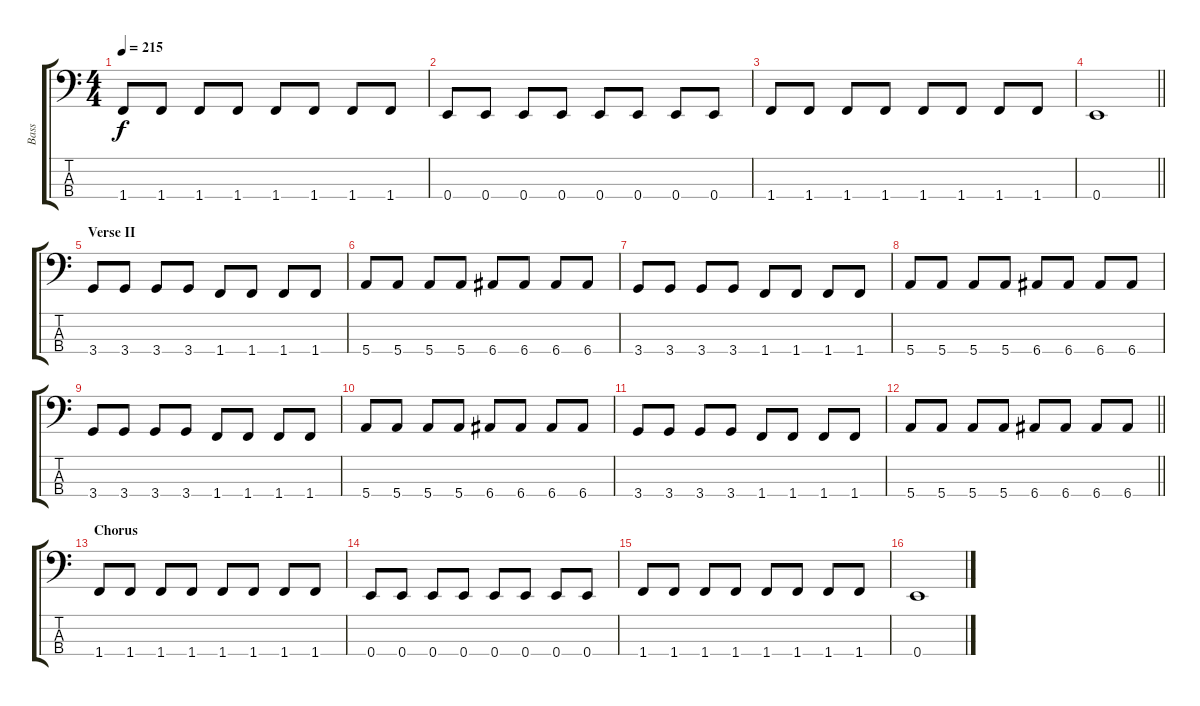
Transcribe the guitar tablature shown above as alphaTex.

\track ("Bass" "Bass") {instrument electricbasspick}
\staff {score tabs}
\tuning (G2 D2 A1 E1) {hide}
\ts (4 4)
\tempo 215
\clef f4
\ks c
1.4.8{dy f} 1.4.8 1.4.8 1.4.8 1.4.8 1.4.8 1.4.8 1.4.8 |
0.4.8 0.4.8 0.4.8 0.4.8 0.4.8 0.4.8 0.4.8 0.4.8 |
1.4.8 1.4.8 1.4.8 1.4.8 1.4.8 1.4.8 1.4.8 1.4.8 |
\barLineRight lightlight
0.4.1 |
\section ("" "Verse II")
3.4.8 3.4.8 3.4.8 3.4.8 1.4.8 1.4.8 1.4.8 1.4.8 |
5.4.8 5.4.8 5.4.8 5.4.8 6.4.8 6.4.8 6.4.8 6.4.8 |
3.4.8 3.4.8 3.4.8 3.4.8 1.4.8 1.4.8 1.4.8 1.4.8 |
5.4.8 5.4.8 5.4.8 5.4.8 6.4.8 6.4.8 6.4.8 6.4.8 |
3.4.8 3.4.8 3.4.8 3.4.8 1.4.8 1.4.8 1.4.8 1.4.8 |
5.4.8 5.4.8 5.4.8 5.4.8 6.4.8 6.4.8 6.4.8 6.4.8 |
3.4.8 3.4.8 3.4.8 3.4.8 1.4.8 1.4.8 1.4.8 1.4.8 |
\barLineRight lightlight
5.4.8 5.4.8 5.4.8 5.4.8 6.4.8 6.4.8 6.4.8 6.4.8 |
\section ("" "Chorus")
1.4.8 1.4.8 1.4.8 1.4.8 1.4.8 1.4.8 1.4.8 1.4.8 |
0.4.8 0.4.8 0.4.8 0.4.8 0.4.8 0.4.8 0.4.8 0.4.8 |
1.4.8 1.4.8 1.4.8 1.4.8 1.4.8 1.4.8 1.4.8 1.4.8 |
0.4.1
